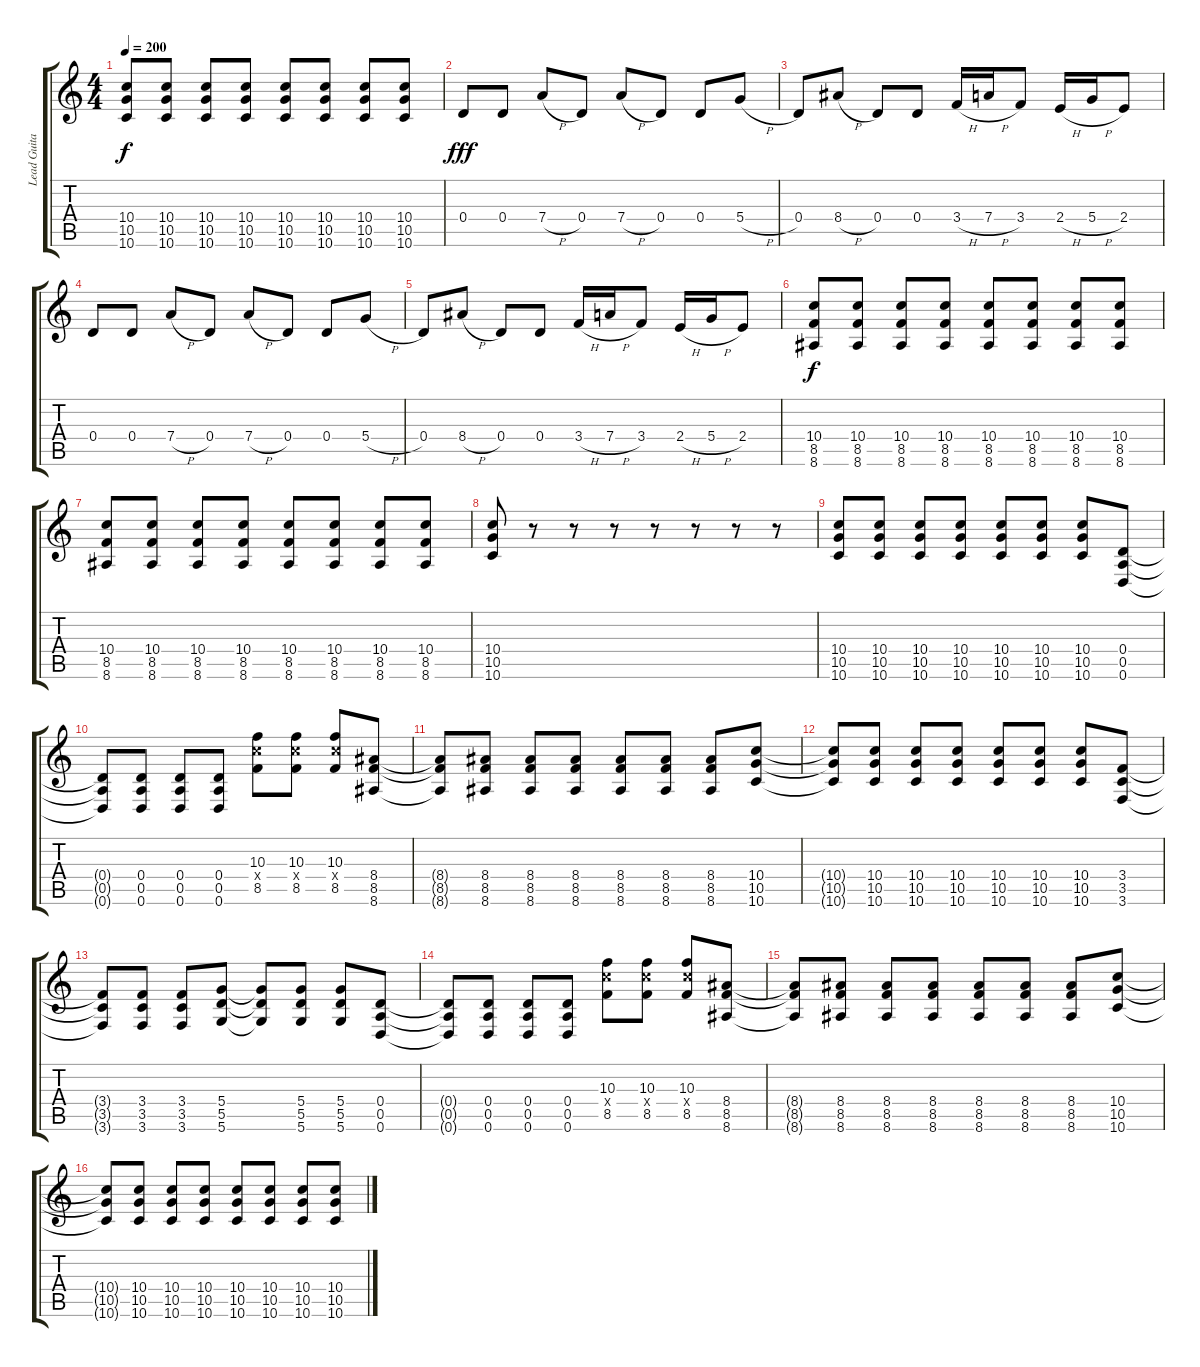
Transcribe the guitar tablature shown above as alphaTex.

\track ("Lead Guitar" "Lead Guita") {instrument distortionguitar}
\staff {score tabs}
\tuning (E4 B3 G3 D3 A2 D2) {hide}
\ts (4 4)
\tempo 200
\clef g2
\ks c
(10.4 10.5 10.6).8{dy f} (10.4 10.5 10.6).8 (10.4 10.5 10.6).8 (10.4 10.5 10.6).8 (10.4 10.5 10.6).8 (10.4 10.5 10.6).8 (10.4 10.5 10.6).8 (10.4 10.5 10.6).8 |
0.4.8{dy fff} 0.4.8 7.4{h}.8 0.4.8 7.4{h}.8 0.4.8 0.4.8 5.4{h}.8 |
0.4.8 8.4{h}.8 0.4.8 0.4.8 3.4{h}.16 7.4{h}.16 3.4.8 2.4{h}.16 5.4{h}.16 2.4.8 |
0.4.8 0.4.8 7.4{h}.8 0.4.8 7.4{h}.8 0.4.8 0.4.8 5.4{h}.8 |
0.4.8 8.4{h}.8 0.4.8 0.4.8 3.4{h}.16 7.4{h}.16 3.4.8 2.4{h}.16 5.4{h}.16 2.4.8 |
(10.4 8.5 8.6).8{dy f} (10.4 8.5 8.6).8 (10.4 8.5 8.6).8 (10.4 8.5 8.6).8 (10.4 8.5 8.6).8 (10.4 8.5 8.6).8 (10.4 8.5 8.6).8 (10.4 8.5 8.6).8 |
(10.4 8.5 8.6).8 (10.4 8.5 8.6).8 (10.4 8.5 8.6).8 (10.4 8.5 8.6).8 (10.4 8.5 8.6).8 (10.4 8.5 8.6).8 (10.4 8.5 8.6).8 (10.4 8.5 8.6).8 |
(10.4 10.5 10.6).8 r.8 r.8 r.8 r.8 r.8 r.8 r.8 |
(10.4 10.5 10.6).8 (10.4 10.5 10.6).8 (10.4 10.5 10.6).8 (10.4 10.5 10.6).8 (10.4 10.5 10.6).8 (10.4 10.5 10.6).8 (10.4 10.5 10.6).8 (0.4 0.5 0.6).8 |
(0.4{t} 0.5{t} 0.6{t}).8 (0.4 0.5 0.6).8 (0.4 0.5 0.6).8 (0.4 0.5 0.6).8 (10.3 10.4{x} 8.5).8 (10.3 10.4{x} 8.5).8 (10.3 10.4{x} 8.5).8 (8.4 8.5 8.6).8 |
(8.4{t} 8.5{t} 8.6{t}).8 (8.4 8.5 8.6).8 (8.4 8.5 8.6).8 (8.4 8.5 8.6).8 (8.4 8.5 8.6).8 (8.4 8.5 8.6).8 (8.4 8.5 8.6).8 (10.4 10.5 10.6).8 |
(10.4{t} 10.5{t} 10.6{t}).8 (10.4 10.5 10.6).8 (10.4 10.5 10.6).8 (10.4 10.5 10.6).8 (10.4 10.5 10.6).8 (10.4 10.5 10.6).8 (10.4 10.5 10.6).8 (3.4 3.5 3.6).8 |
(3.4{t} 3.5{t} 3.6{t}).8 (3.4 3.5 3.6).8 (3.4 3.5 3.6).8 (5.4 5.5 5.6).8 (5.4{t} 5.5{t} 5.6{t}).8 (5.4 5.5 5.6).8 (5.4 5.5 5.6).8 (0.4 0.5 0.6).8 |
(0.4{t} 0.5{t} 0.6{t}).8 (0.4 0.5 0.6).8 (0.4 0.5 0.6).8 (0.4 0.5 0.6).8 (10.3 10.4{x} 8.5).8 (10.3 10.4{x} 8.5).8 (10.3 10.4{x} 8.5).8 (8.4 8.5 8.6).8 |
(8.4{t} 8.5{t} 8.6{t}).8 (8.4 8.5 8.6).8 (8.4 8.5 8.6).8 (8.4 8.5 8.6).8 (8.4 8.5 8.6).8 (8.4 8.5 8.6).8 (8.4 8.5 8.6).8 (10.4 10.5 10.6).8 |
(10.4{t} 10.5{t} 10.6{t}).8 (10.4 10.5 10.6).8 (10.4 10.5 10.6).8 (10.4 10.5 10.6).8 (10.4 10.5 10.6).8 (10.4 10.5 10.6).8 (10.4 10.5 10.6).8 (10.4 10.5 10.6).8
